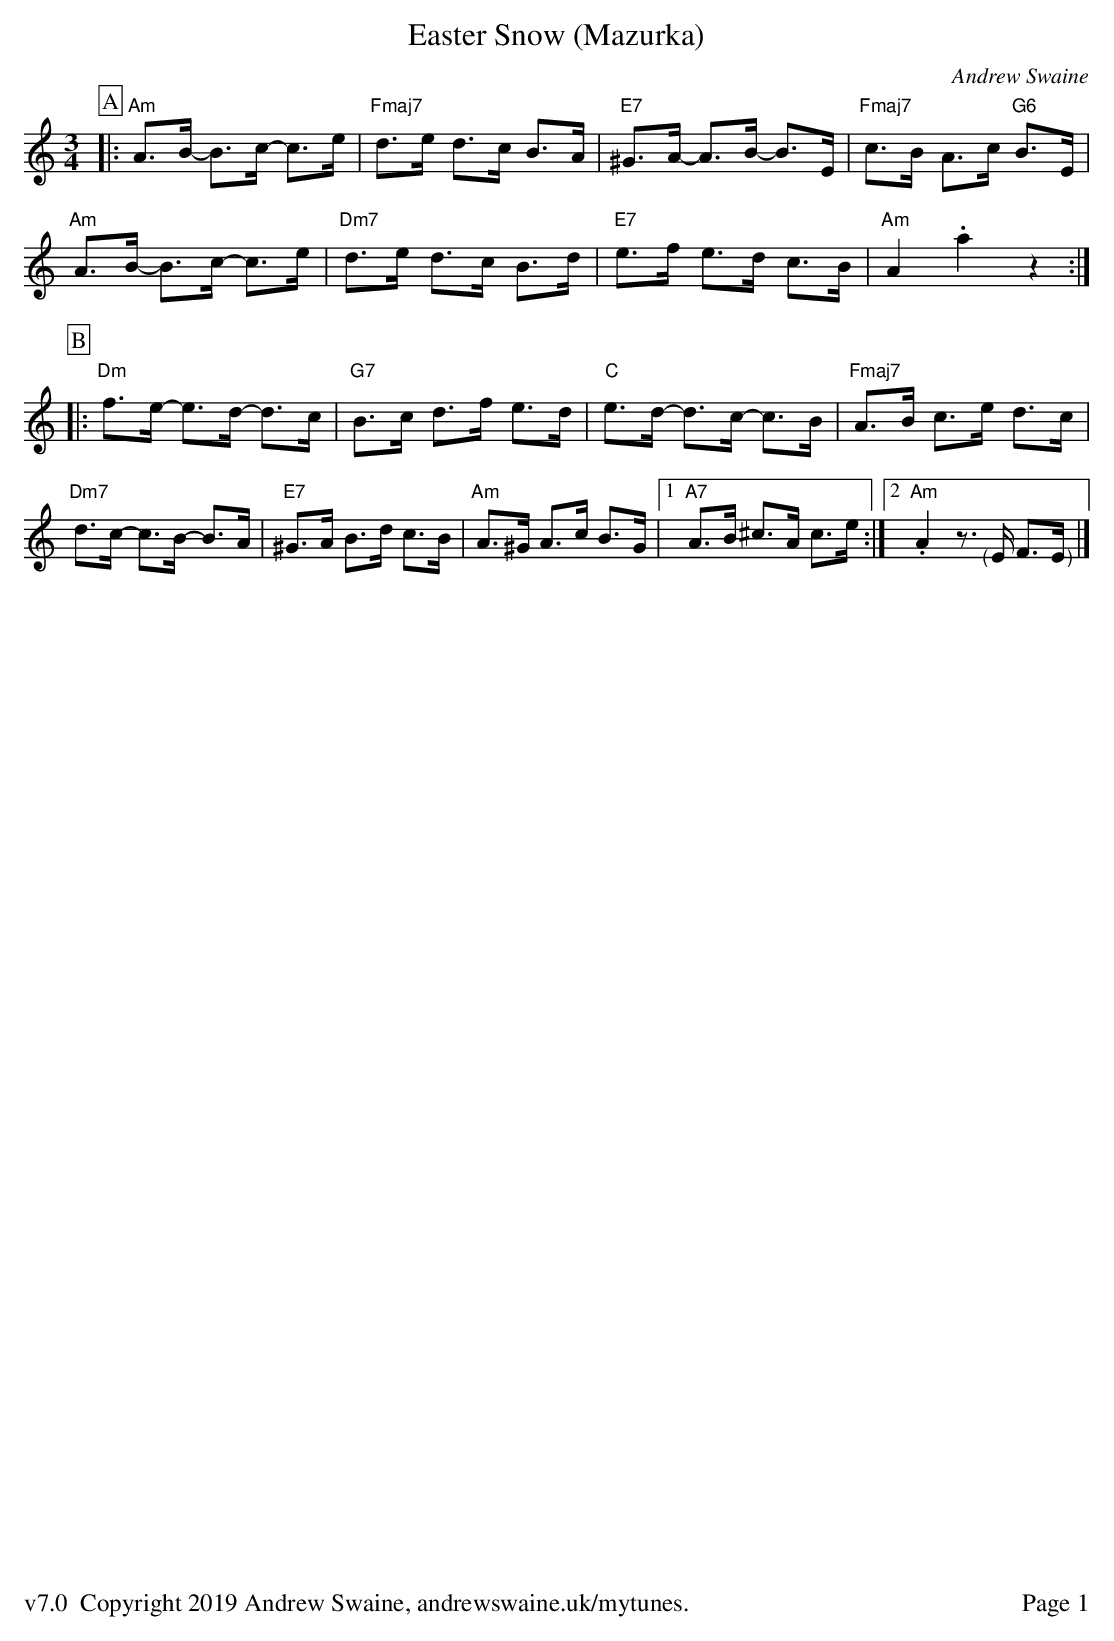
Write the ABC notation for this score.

X:1
T:Easter Snow (Mazurka)
C:Andrew Swaine
M:3/4
K:Am
L:1/8
P:A
|:"Am"A>B- B>c- c>e|"Fmaj7"d>e d>c B>A|"E7"^G>A- A>B- B>E|"Fmaj7"c>B A>c "G6"B>E|
"Am"A>B- B>c- c>e|"Dm7"d>e d>c B>d|"E7"e>f e>d c>B|"Am"A2 .a2 z2:|
P:B
|:"Dm"f>e- e>d- d>c|"G7"B>c d>f e>d|"C"e>d- d>c- c>B|"Fmaj7"A>B c>e d>c|
"Dm7"d>c- c>B- B>A|"E7"^G>A B>d c>B|"Am"A>^G A>c B>G|1 "A7"A>B ^c>A c>e:|2 "Am".A2 z>"<("E F>">)"E|]
